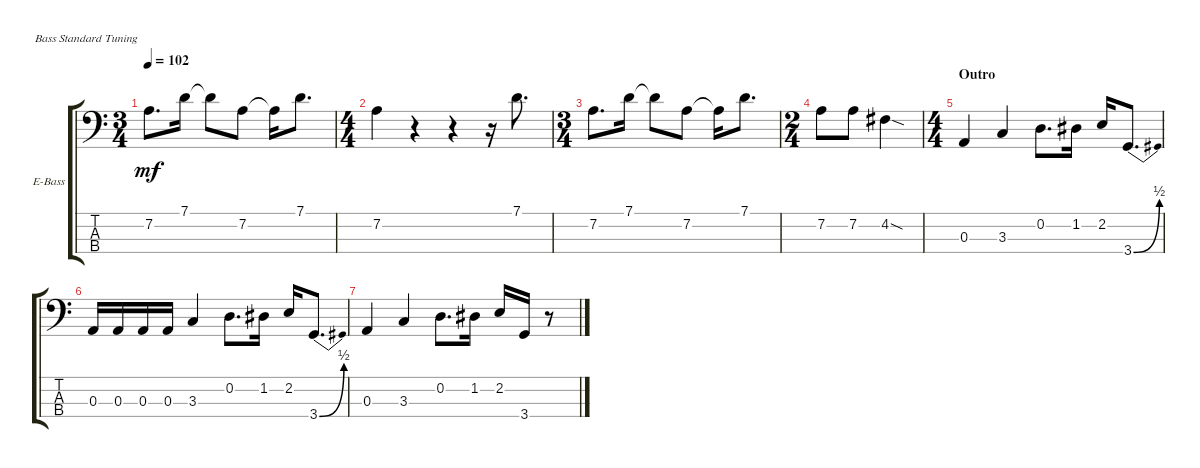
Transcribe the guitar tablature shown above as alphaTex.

\bracketExtendMode groupsimilarinstruments
\firstSystemTrackNameOrientation horizontal
\otherSystemsTrackNameOrientation horizontal
\track ("John Paul Jones" "E-Bass") {instrument electricbassfinger}
\staff {score tabs}
\tuning (G2 D2 A1 E1)
\ts (3 4)
\tempo 102
\clef f4
\ks c
7.2.8{d dy mf} 7.1.16 7.1{t}.8 7.2.8 7.2{t}.16 7.1.8{d} |
\ts (4 4)
7.2.4 r.4 r.4 r.16 7.1.8{d} |
\ts (3 4)
7.2.8{d} 7.1.16 7.1{t}.8 7.2.8 7.2{t}.16 7.1.8{d} |
\ts (2 4)
7.2.8 7.2.8 4.2{sod}.4 |
\ts (4 4)
\section ("" "Outro")
0.3.4 3.3.4 0.2.8{d} 1.2.16 2.2.16 3.4{be (bend 0 0 15.6 2)}.8{d} |
0.3.16 0.3.16 0.3.16 0.3.16 3.3.4 0.2.8{d} 1.2.16 2.2.16 3.4{be (bend 0 0 15.6 2)}.8{d} |
0.3.4 3.3.4 0.2.8{d} 1.2.16 2.2.16 3.4.16 r.8
